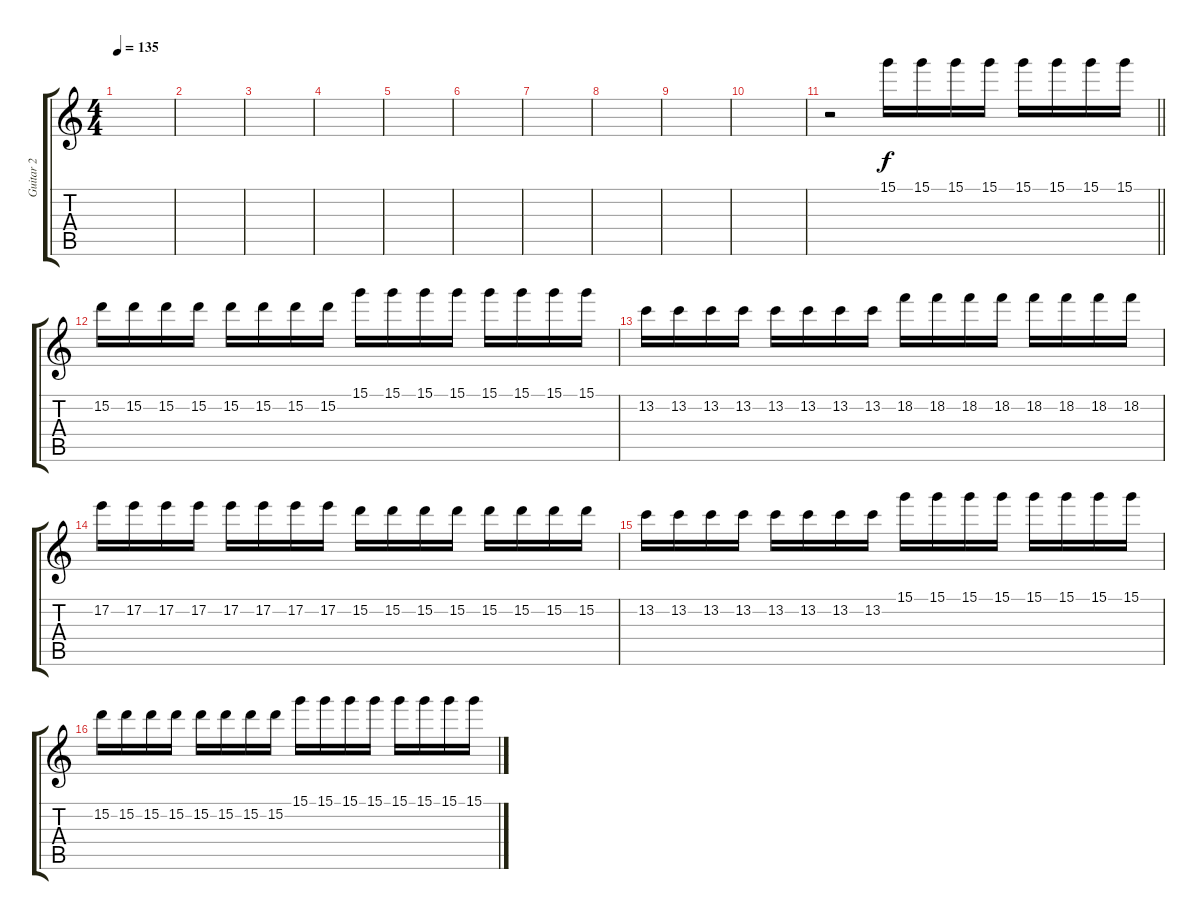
\track ("Guitar 2" "Guitar 2") {instrument overdrivenguitar}
\staff {score tabs}
\tuning (E4 B3 G3 D3 A2 E2) {hide}
\ts (4 4)
\tempo 135
\clef g2
\ks c
|
|
|
|
|
|
|
|
|
|
\barLineRight lightlight
r.2 15.1.16 15.1.16 15.1.16 15.1.16 15.1.16 15.1.16 15.1.16 15.1.16 |
\section ("" "")
15.2.16 15.2.16 15.2.16 15.2.16 15.2.16 15.2.16 15.2.16 15.2.16 15.1.16 15.1.16 15.1.16 15.1.16 15.1.16 15.1.16 15.1.16 15.1.16 |
13.2.16 13.2.16 13.2.16 13.2.16 13.2.16 13.2.16 13.2.16 13.2.16 18.2.16 18.2.16 18.2.16 18.2.16 18.2.16 18.2.16 18.2.16 18.2.16 |
17.2.16 17.2.16 17.2.16 17.2.16 17.2.16 17.2.16 17.2.16 17.2.16 15.2.16 15.2.16 15.2.16 15.2.16 15.2.16 15.2.16 15.2.16 15.2.16 |
13.2.16 13.2.16 13.2.16 13.2.16 13.2.16 13.2.16 13.2.16 13.2.16 15.1.16 15.1.16 15.1.16 15.1.16 15.1.16 15.1.16 15.1.16 15.1.16 |
15.2.16 15.2.16 15.2.16 15.2.16 15.2.16 15.2.16 15.2.16 15.2.16 15.1.16 15.1.16 15.1.16 15.1.16 15.1.16 15.1.16 15.1.16 15.1.16
